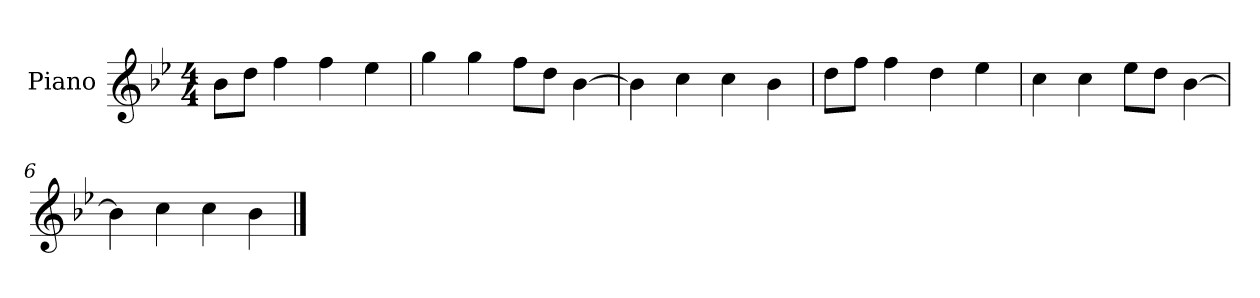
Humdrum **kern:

**kern
*part1
*staff1
*I"Piano
*I'P-no
*clefG2
*k[b-e-]
*M4/4
*MM90
=1
8b-\L
8dd\J
4ff\
4ff\
4ee-\
=2
4gg\
4gg\
8ff\L
8dd\J
[4b-\
=3
4b-\]
4cc\
4cc\
4b-\
=4
8dd\L
8ff\J
4ff\
4dd\
4ee-\
=5
4cc\
4cc\
8ee-\L
8dd\J
[4b-\
=6
4b-\]
4cc\
4cc\
4b-\
==
*-
